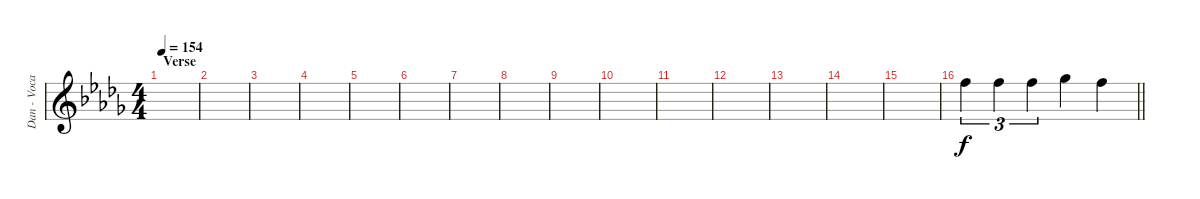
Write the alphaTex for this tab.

\track ("Dan - Vocals" "Dan - Voca") {instrument overdrivenguitar}
\staff {score}
\tuning (E4 B3 G3 D3 A2 E2) {hide}
\ts (4 4)
\section ("" "Verse")
\tempo 154
\clef g2
\ks db
|
|
|
|
|
|
|
|
|
|
|
|
|
|
|
\barLineRight lightlight
1.1.4{tu (3 2)} 1.1.4{tu (3 2)} 1.1.4{tu (3 2)} 2.1.4 1.1.4
